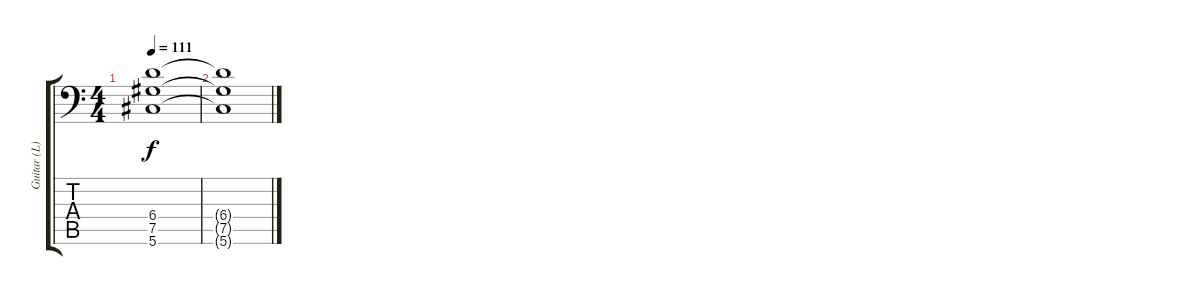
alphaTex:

\track ("Guitar (L)" "Guitar (L)") {instrument distortionguitar}
\staff {score tabs}
\tuning (Bb3 Gb3 Db3 Ab2 Db2 Ab1) {hide}
\ts (4 4)
\tempo 111
\clef f4
\ks c
(6.4{t} 7.5{t} 5.6{t}).1{dy f} |
(6.4{t} 7.5{t} 5.6{t}).1
